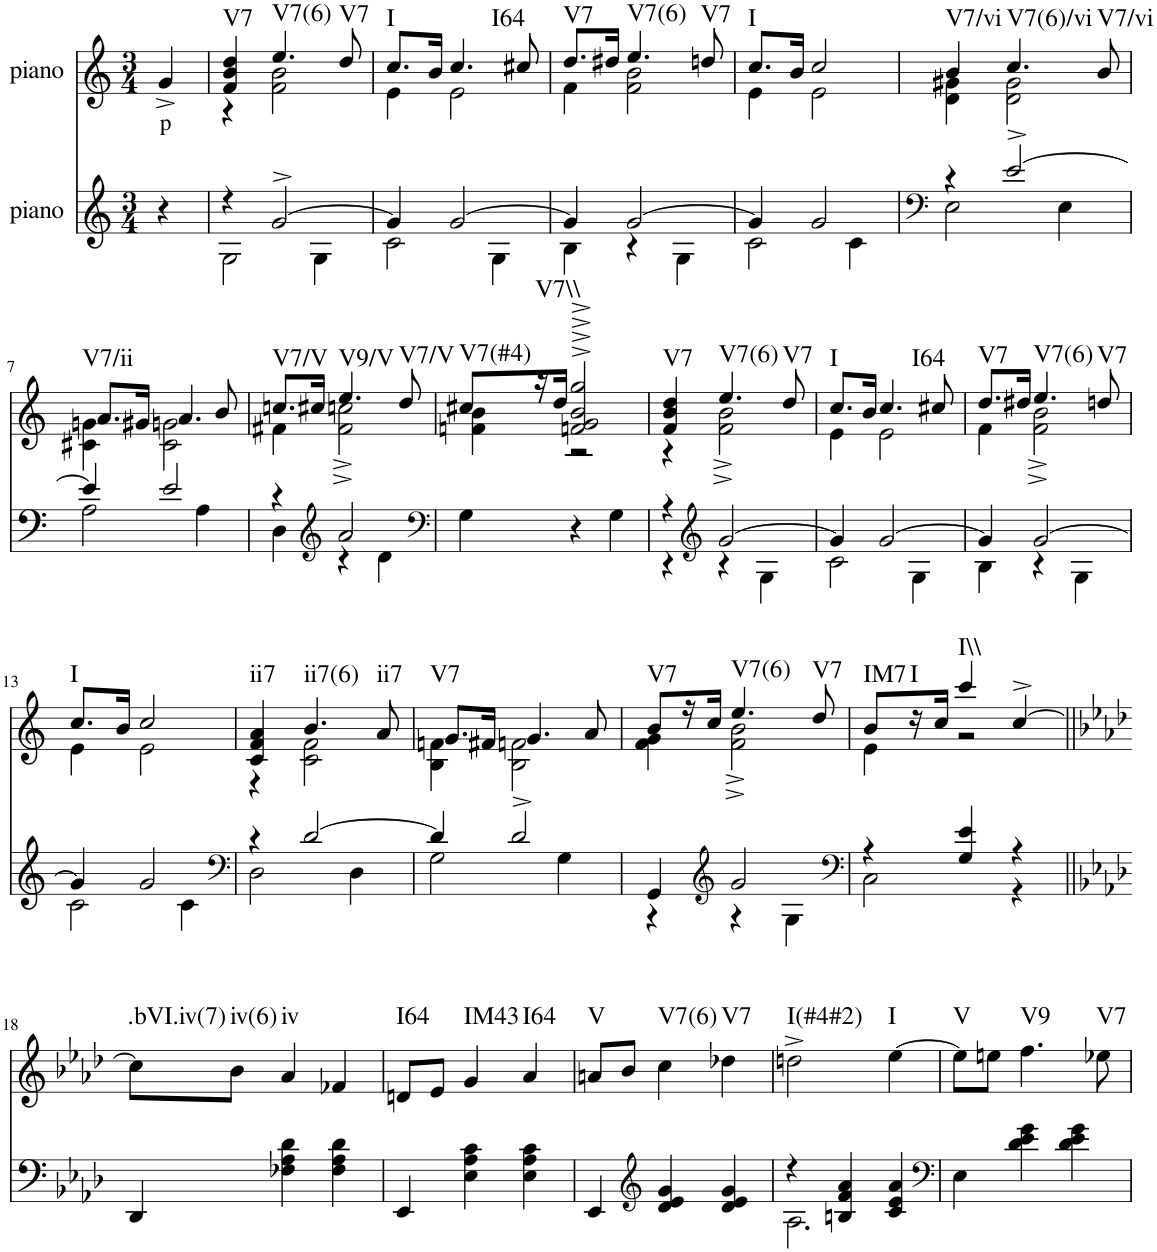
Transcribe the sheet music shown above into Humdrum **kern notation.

**kern	**kern	**text	**harte
*part2	*part1	*part1	*part1
*staff2	*staff1	*staff1	*
*I"piano	*I"piano	*	*
*I'Pno	*I'Pno	*	*
*clefG2	*clefG2	*	*
*k[]	*k[]	*	*
*M3/4	*M3/4	*	*
=1	=1	=1	=1
!	!	!LO:LY:b	!
4r	4g^/	p	.
=2	=2	=2	=2
*^	*^	*	*
!	!	!	!	!	!LO:H:kt=V7
4r	2G\	4f/ 4b/ 4dd/	4r	.	N
!	!	!	!	!	!LO:H:kt=V7(6)
[2g^/	.	4.ee/	2f\ 2b\	.	N
.	4G\	.	.	.	.
!	!	!	!	!	!LO:H:kt=V7
.	.	8dd/	.	.	N
=3	=3	=3	=3	=3	=3
!	!	!	!	!	!LO:H:kt=I
4g/]	2c\	8.cc/L	4e\	.	N
.	.	16b/Jk	.	.	.
!	!	!	!	!	!LO:H:kt=I64
[2g/	.	4.cc/	2e\	.	N
.	4G\	.	.	.	.
.	.	8cc#X/	.	.	.
=4	=4	=4	=4	=4	=4
!	!	!	!	!	!LO:H:kt=V7
4g/]	4B\	8.dd/L	4f\	.	N
.	.	16dd#X/Jk	.	.	.
!	!	!	!	!	!LO:H:kt=V7(6)
[2g/	4r	4.ee/	2f\ 2b\	.	N
.	4G\	.	.	.	.
!	!	!	!	!	!LO:H:kt=V7
.	.	8ddn/	.	.	N
=5	=5	=5	=5	=5	=5
!	!	!	!	!	!LO:H:kt=I
4g/]	2c\	8.cc/L	4e\	.	N
.	.	16b/Jk	.	.	.
2g/	.	2cc/	2e\	.	.
.	4c\	.	.	.	.
=6	=6	=6	=6	=6	=6
*clefF4	*	*	*	*	*
!	!	!	!	!	!LO:H:kt=V7/vi
4r	2E\	4b/	4d\ 4g#X\	.	N
!	!	!	!	!	!LO:H:kt=V7(6)/vi
[2e^/	.	4.cc/	2d\ 2g#\	.	N
.	4E\	.	.	.	.
!	!	!	!	!	!LO:H:kt=V7/vi
.	.	8b/	.	.	N
!!LO:LB:g=z	!!
=7	=7	=7	=7	=7	=7
!	!	!	!	!	!LO:H:kt=V7/ii
4e/]	2A\	8.a/L	4c#X\ 4gn\	.	N
.	.	16g#X/Jk	.	.	.
2e/	.	4.a/	2c#\ 2gn\	.	.
.	4A\	.	.	.	.
.	.	8b/	.	.	.
=8	=8	=8	=8	=8	=8
!	!	!	!	!	!LO:H:kt=V7/V
4r	4D\	8.ccn/L	4f#X\	.	N
.	.	16cc#X/Jk	.	.	.
*clefG2	*	*	*	*	*
!	!	!	!	!	!LO:H:kt=V9/V
2a/	4r	4.ee/	2f#\^ 2ccn\^	.	N
.	4d\	.	.	.	.
!	!	!	!	!	!LO:H:kt=V7/V
.	.	8dd/	.	.	N
*v	*v	*	*	*	*
=9	=9	=9	=9	=9
*clefF4	*	*	*	*
!	!	!	!	!LO:H:kt=V7(#4)
4G\	8cc#X/L	4fn\ 4b\	.	N
!	!	!	!	!LO:H:kt=V7\\
.	16r	.	.	N
.	16dd/JJ	.	.	.
4r	2fn/^ 2g/^ 2b/^ 2gg/^	2r	.	.
4G\	.	.	.	.
=10	=10	=10	=10	=10
*^	*	*	*	*
!	!	!	!	!	!LO:H:kt=V7
4r	4r	4f/ 4b/ 4dd/	4r	.	N
*clefG2	*	*	*	*	*
!	!	!	!	!	!LO:H:kt=V7(6)
[2g/	4r	4.ee/	2f\^ 2b\^	.	N
.	4G\	.	.	.	.
!	!	!	!	!	!LO:H:kt=V7
.	.	8dd/	.	.	N
=11	=11	=11	=11	=11	=11
!	!	!	!	!	!LO:H:kt=I
4g/]	2c\	8.cc/L	4e\	.	N
.	.	16b/Jk	.	.	.
!	!	!	!	!	!LO:H:kt=I64
[2g/	.	4.cc/	2e\	.	N
.	4G\	.	.	.	.
.	.	8cc#X/	.	.	.
=12	=12	=12	=12	=12	=12
!	!	!	!	!	!LO:H:kt=V7
4g/]	4B\	8.dd/L	4f\	.	N
.	.	16dd#X/Jk	.	.	.
!	!	!	!	!	!LO:H:kt=V7(6)
[2g/	4r	4.ee/	2f\^ 2b\^	.	N
.	4G\	.	.	.	.
!	!	!	!	!	!LO:H:kt=V7
.	.	8ddn/	.	.	N
!!LO:LB:g=z	!!
=13	=13	=13	=13	=13	=13
!	!	!	!	!	!LO:H:kt=I
4g/]	2c\	8.cc/L	4e\	.	N
.	.	16b/Jk	.	.	.
2g/	.	2cc/	2e\	.	.
.	4c\	.	.	.	.
=14	=14	=14	=14	=14	=14
*clefF4	*	*	*	*	*
!	!	!	!	!	!LO:H:kt=ii7
4r	2D\	4c/ 4f/ 4a/	4r	.	N
!	!	!	!	!	!LO:H:kt=ii7(6)
[2d/	.	4.b/	2c\ 2f\	.	N
.	4D\	.	.	.	.
!	!	!	!	!	!LO:H:kt=ii7
.	.	8a/	.	.	N
=15	=15	=15	=15	=15	=15
!	!	!	!	!	!LO:H:kt=V7
4d/]	2G\	8.g/L	4B\ 4fn\	.	N
.	.	16f#X/Jk	.	.	.
2d^/	.	4.g/	2B\ 2fn\	.	.
.	4G\	.	.	.	.
.	.	8a/	.	.	.
=16	=16	=16	=16	=16	=16
!	!	!	!	!	!LO:H:kt=V7
4GG/	4r	8b/L	4f\ 4g\	.	N
.	.	16r	.	.	.
.	.	16cc/JJ	.	.	.
*clefG2	*	*	*	*	*
!	!	!	!	!	!LO:H:kt=V7(6)
2g/	4r	4.ee/	2f\^ 2b\^	.	N
.	4G\	.	.	.	.
!	!	!	!	!	!LO:H:kt=V7
.	.	8dd/	.	.	N
=17	=17	=17	=17	=17	=17
*clefF4	*	*	*	*	*
!	!	!	!	!	!LO:H:kt=IM7
4r	2C\	8b/L	4e\	.	N
!	!	!	!	!	!LO:H:kt=I
.	.	16r	.	.	N
.	.	16cc/JJ	.	.	.
!	!	!	!	!	!LO:H:kt=I\\
4G/ 4e/	.	4ccc/	2r	.	N
4r	4r	[4cc^/	.	.	.
*v	*v	*	*	*	*
*	*v	*v	*	*
!!LO:LB:g=z
=18||	=18||	=18||	=18||
*k[b-e-a-d-]	*k[b-e-a-d-]	*	*
*^	*	*	*
!	!	!	!	!LO:H:kt=.bVI.iv(7)
*v	*v	*	*	*
4DD-/	8cc\L]	.	N
!	!	!	!LO:H:kt=iv(6)
.	8b-\J	.	N
!	!	!	!LO:H:kt=iv
4F-X\ 4A-\ 4d-\	4a-/	.	N
4F-\ 4A-\ 4d-\	4f-X/	.	.
=19	=19	=19	=19
!	!	!	!LO:H:kt=I64
4EE-/	8dn/L	.	N
.	8e-/J	.	.
!	!	!	!LO:H:kt=IM43
4E-\ 4A-\ 4c\	4g/	.	N
!	!	!	!LO:H:kt=I64
4E-\ 4A-\ 4c\	4a-/	.	N
=20	=20	=20	=20
!	!	!	!LO:H:kt=V
4EE-/	8an/L	.	N
.	8b-/J	.	.
*clefG2	*	*	*
!	!	!	!LO:H:kt=V7(6)
4d-/ 4e-/ 4g/	4cc\	.	N
!	!	!	!LO:H:kt=V7
4d-/ 4e-/ 4g/	4dd-X\	.	N
=21	=21	=21	=21
*^	*	*	*
!	!	!	!	!LO:H:kt=I(#4#2)
4r	2.A-\	2ddn^\	.	N
4Bn/ 4f/ 4a-/	.	.	.	.
!	!	!	!	!LO:H:kt=I
4c/ 4e-/ 4a-/	.	[4ee-\	.	N
*v	*v	*	*	*
=22	=22	=22	=22
*clefF4	*	*	*
!	!	!	!LO:H:kt=V
4E-\	8ee-\L]	.	N
.	8een\J	.	.
!	!	!	!LO:H:kt=V9
4d-\ 4e-\ 4g\	4.ff\	.	N
4d-\ 4e-\ 4g\	.	.	.
!	!	!	!LO:H:kt=V7
.	8ee-X\	.	N
=	=	=	=
*-	*-	*-	*-
